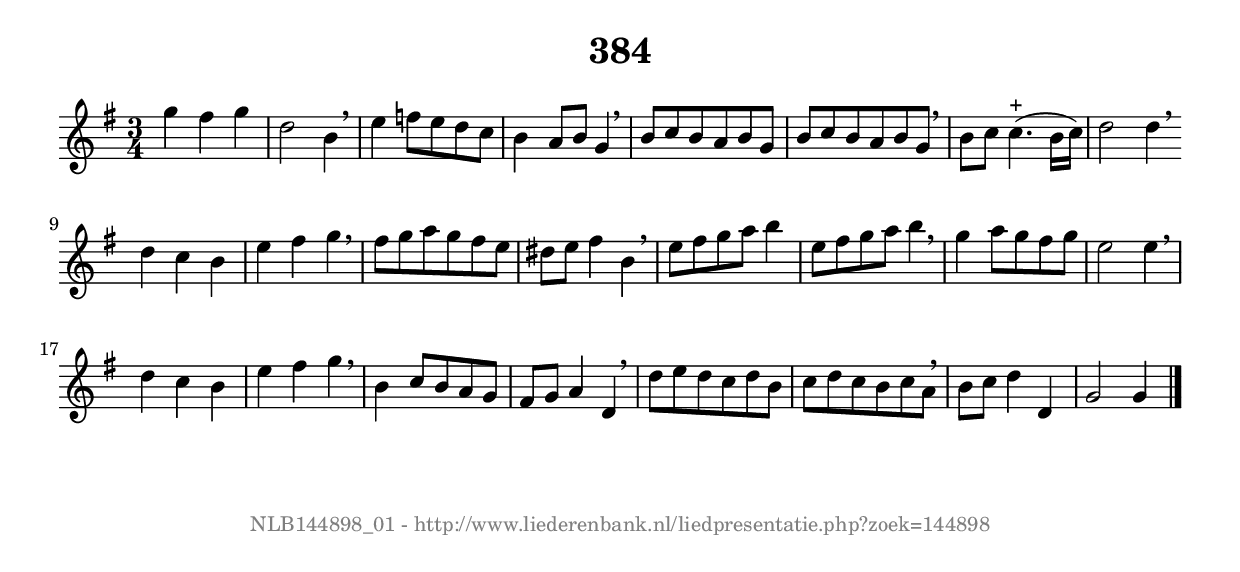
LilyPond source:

%
% produced by wce2krn 1.64 (7 June 2014)
%
\version"2.16"
#(append! paper-alist '(("long" . (cons (* 210 mm) (* 2000 mm)))))
#(set-default-paper-size "long")
sb = {\breathe}
mBreak = {\breathe }
bBreak = {\breathe }
x = {\once\override NoteHead #'style = #'cross }
gl=\glissando
itime={\override Staff.TimeSignature #'stencil = ##f }
ficta = {\once\set suggestAccidentals = ##t}
fine = {\once\override Score.RehearsalMark #'self-alignment-X = #1 \mark \markup {\italic{Fine}}}
dc = {\once\override Score.RehearsalMark #'self-alignment-X = #1 \mark \markup {\italic{D.C.}}}
dcf = {\once\override Score.RehearsalMark #'self-alignment-X = #1 \mark \markup {\italic{D.C. al Fine}}}
dcc = {\once\override Score.RehearsalMark #'self-alignment-X = #1 \mark \markup {\italic{D.C. al Coda}}}
ds = {\once\override Score.RehearsalMark #'self-alignment-X = #1 \mark \markup {\italic{D.S.}}}
dsf = {\once\override Score.RehearsalMark #'self-alignment-X = #1 \mark \markup {\italic{D.S. al Fine}}}
dsc = {\once\override Score.RehearsalMark #'self-alignment-X = #1 \mark \markup {\italic{D.S. al Coda}}}
pv = {\set Score.repeatCommands = #'((volta "1"))}
sv = {\set Score.repeatCommands = #'((volta "2"))}
tv = {\set Score.repeatCommands = #'((volta "3"))}
qv = {\set Score.repeatCommands = #'((volta "4"))}
xv = {\set Score.repeatCommands = #'((volta #f))}
\header{ tagline = ""
title = "384"
}
\score {{
\key g \major
\relative g'
{
\set melismaBusyProperties = #'()
\time 3/4
\tempo 4=120
\override Score.MetronomeMark #'transparent = ##t
\override Score.RehearsalMark #'break-visibility = #(vector #t #t #f)
g'4 fis g d2 b4 \sb e f8 e d c b4 a8 b g4 \mBreak \bar "|"
b8 c b a b g b c b a b g \sb b c c4.(^"+" b16 c) d2 d4 \bar ":|:" \bBreak
d4 c b e fis g \sb fis8 g a g fis e dis e fis4 b, \mBreak \bar "|"
e8 fis g a b4 e,8 fis g a b4 \sb g a8 g fis g e2 e4 \mBreak \bar "|"
d4 c b e fis g \sb b, c8 b a g fis g a4 d, \mBreak \bar "|"
d'8 e d c d b c d c b c a \sb b c d4 d, g2 g4 \bar "|."
 }}
 \midi { }
 \layout {
            indent = 0.0\cm
}
}
\markup { \vspace #0 } \markup { \with-color #grey \fill-line { \center-column { \smaller "NLB144898_01 - http://www.liederenbank.nl/liedpresentatie.php?zoek=144898" } } }
